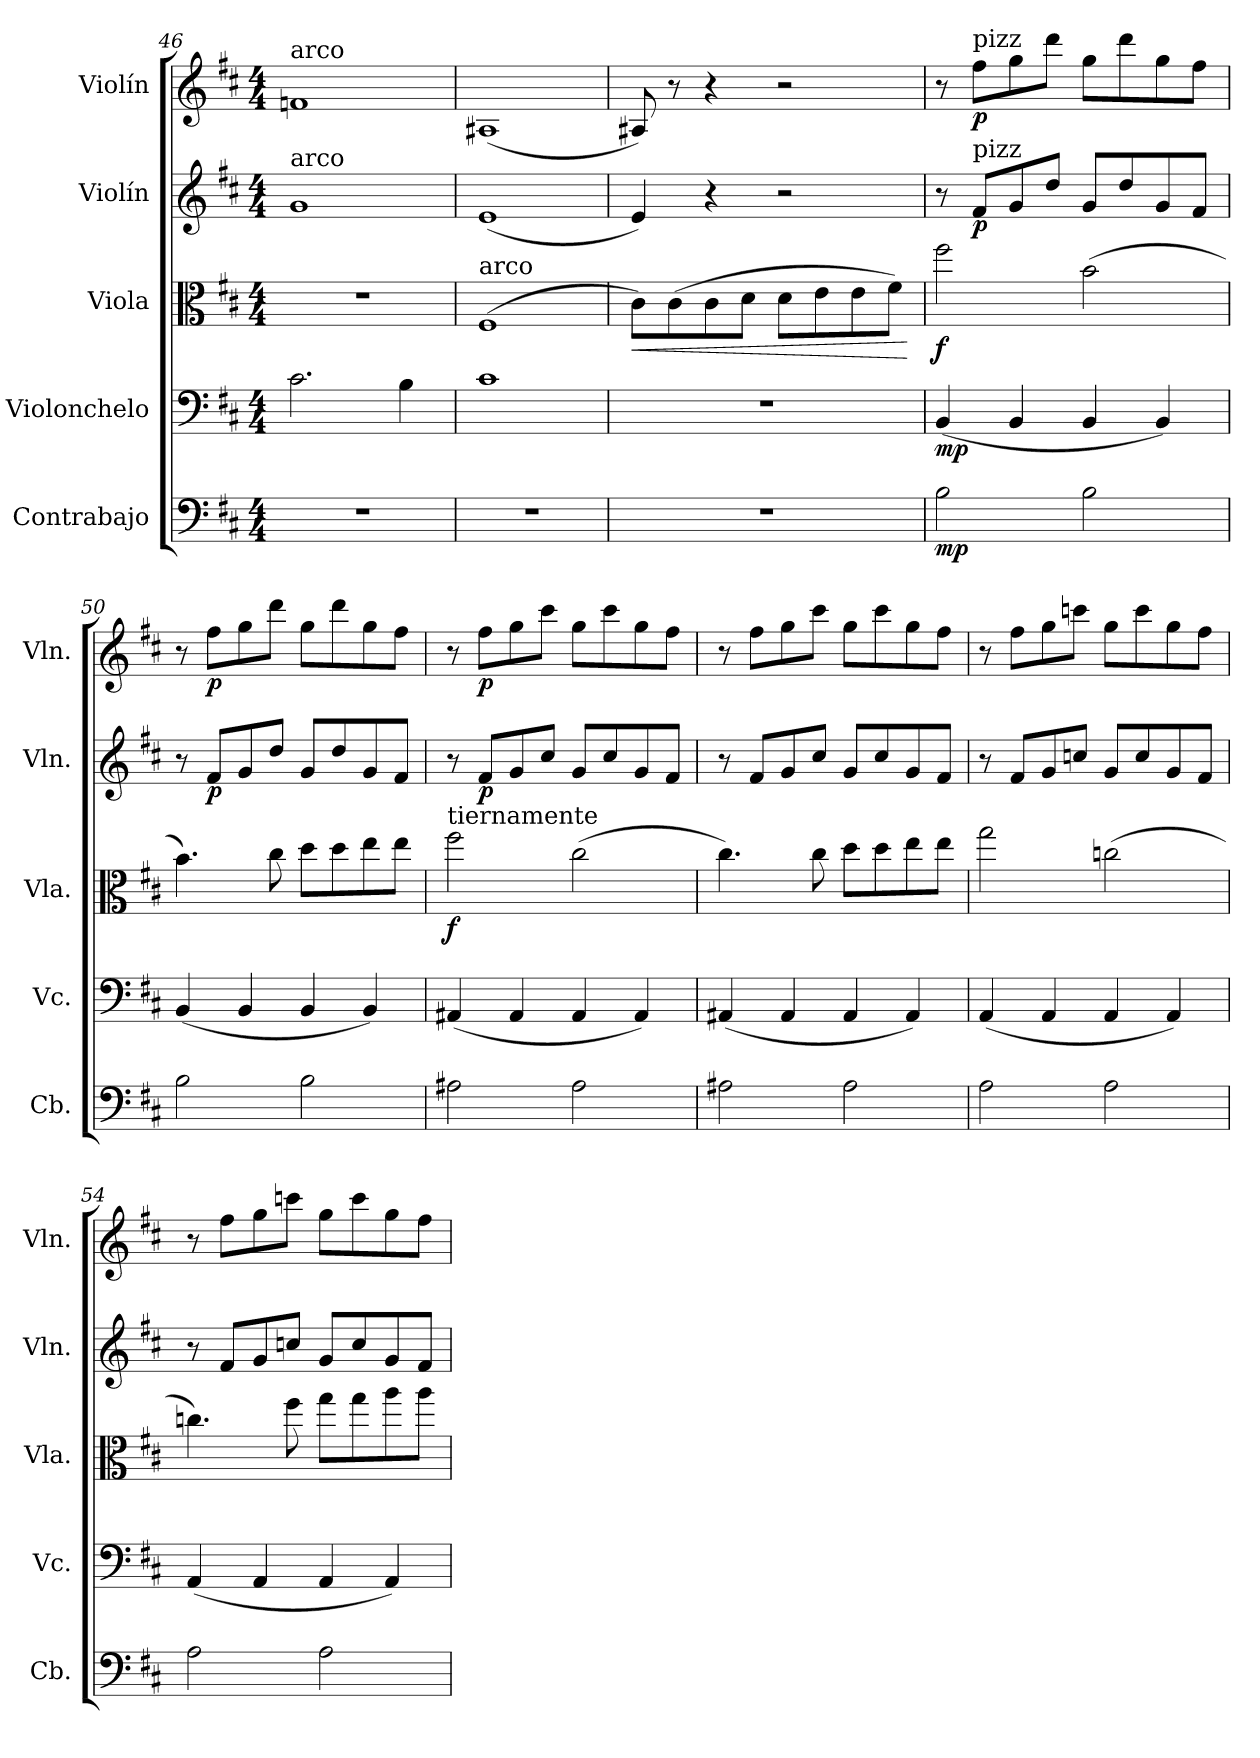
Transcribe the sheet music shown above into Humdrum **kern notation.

**kern	**dynam	**kern	**dynam	**kern	**dynam	**kern	**dynam	**kern	**dynam
*part5	*part5	*part4	*part4	*part3	*part3	*part2	*part2	*part1	*part1
*staff5	*staff5	*staff4	*staff4	*staff3	*staff3	*staff2	*staff2	*staff1	*staff1
*I"Contrabajo	*	*I"Violonchelo	*	*I"Viola	*	*I"Violín	*	*I"Violín	*
*I'Cb.	*	*I'Vc.	*	*I'Vla.	*	*I'Vln.	*	*I'Vln.	*
*clefF4	*	*clefF4	*	*clefC3	*	*clefG2	*	*clefG2	*
*ITrd7c12	*	*	*	*	*	*	*	*	*
*k[f#c#]	*	*k[f#c#]	*	*k[f#c#]	*	*k[f#c#]	*	*k[f#c#]	*
*M4/4	*	*M4/4	*	*M4/4	*	*M4/4	*	*M4/4	*
=46	=46	=46	=46	=46	=46	=46	=46	=46	=46
!	!	!	!	!	!	!	!	!LO:TX:a:t=arco	!
!	!	!	!	!	!	!LO:TX:a:t=arco	!	!	!
1r	.	2.c#\	.	1r	.	1g	.	1fn	.
.	.	4B\	.	.	.	.	.	.	.
=47	=47	=47	=47	=47	=47	=47	=47	=47	=47
!	!	!	!	!LO:TX:a:t=arco	!	!	!	!	!
1r	.	1c#	.	(1F#	.	(1e	.	(1A#X	.
!!LO:LB:g=z
=48	=48	=48	=48	=48	=48	=48	=48	=48	=48
!	!	!	!	!	!LO:HP:b	!	!	!	!
1r	.	1r	.	8c#\L)	<	4e/)	.	8A#X/)	.
.	.	.	.	(8c#\	.	.	.	8r	.
.	.	.	.	8c#\	.	4r	.	4r	.
.	.	.	.	8d\J	.	.	.	.	.
.	.	.	.	8d\L	.	2r	.	2r	.
.	.	.	.	8e\	.	.	.	.	.
.	.	.	.	8e\	.	.	.	.	.
.	.	.	.	8f#\J)	.	.	.	.	.
.	.	.	.	.	[	.	.	.	.
=49	=49	=49	=49	=49	=49	=49	=49	=49	=49
!	!LO:DY:b	!	!LO:DY:b	!	!LO:DY:b	!	!	!	!
2BB\	mp	(4BB/	mp	2ff#\	f	8r	.	8r	.
!	!	!	!	!	!	!	!	!LO:TX:a:t=pizz	!
!	!	!	!	!	!	!LO:TX:a:t=pizz	!	!	!
!	!	!	!	!	!	!	!LO:DY:b	!	!LO:DY:b
.	.	.	.	.	.	8f#/L	p	8ff#\L	p
.	.	4BB/	.	.	.	8g/	.	8gg\	.
.	.	.	.	.	.	8dd/J	.	8ddd\J	.
2BB\	.	4BB/	.	(2b\	.	8g/L	.	8gg\L	.
.	.	.	.	.	.	8dd/	.	8ddd\	.
.	.	4BB/)	.	.	.	8g/	.	8gg\	.
.	.	.	.	.	.	8f#/J	.	8ff#\J	.
=50	=50	=50	=50	=50	=50	=50	=50	=50	=50
2BB\	.	(4BB/	.	4.b\)	.	8r	.	8r	.
!	!	!	!	!	!	!	!LO:DY:b	!	!LO:DY:b
.	.	.	.	.	.	8f#/L	p	8ff#\L	p
.	.	4BB/	.	.	.	8g/	.	8gg\	.
.	.	.	.	8cc#\	.	8dd/J	.	8ddd\J	.
2BB\	.	4BB/	.	8dd\L	.	8g/L	.	8gg\L	.
.	.	.	.	8dd\	.	8dd/	.	8ddd\	.
.	.	4BB/)	.	8ee\	.	8g/	.	8gg\	.
.	.	.	.	8ee\J	.	8f#/J	.	8ff#\J	.
=51	=51	=51	=51	=51	=51	=51	=51	=51	=51
!	!	!	!	!LO:TX:a:t=tiernamente	!	!	!	!	!
!	!	!	!	!	!LO:DY:b	!	!	!	!
2AA#X\	.	(4AA#X/	.	2ff#\	f	8r	.	8r	.
!	!	!	!	!	!	!	!LO:DY:b	!	!LO:DY:b
.	.	.	.	.	.	8f#/L	p	8ff#\L	p
.	.	4AA#/	.	.	.	8g/	.	8gg\	.
.	.	.	.	.	.	8cc#/J	.	8ccc#\J	.
2AA#\	.	4AA#/	.	(2cc#\	.	8g/L	.	8gg\L	.
.	.	.	.	.	.	8cc#/	.	8ccc#\	.
.	.	4AA#/)	.	.	.	8g/	.	8gg\	.
.	.	.	.	.	.	8f#/J	.	8ff#\J	.
!!LO:PB:g=z
=52	=52	=52	=52	=52	=52	=52	=52	=52	=52
2AA#X\	.	(4AA#X/	.	4.cc#\)	.	8r	.	8r	.
.	.	.	.	.	.	8f#/L	.	8ff#\L	.
.	.	4AA#/	.	.	.	8g/	.	8gg\	.
.	.	.	.	8cc#\	.	8cc#/J	.	8ccc#\J	.
2AA#\	.	4AA#/	.	8dd\L	.	8g/L	.	8gg\L	.
.	.	.	.	8dd\	.	8cc#/	.	8ccc#\	.
.	.	4AA#/)	.	8ee\	.	8g/	.	8gg\	.
.	.	.	.	8ee\J	.	8f#/J	.	8ff#\J	.
=53	=53	=53	=53	=53	=53	=53	=53	=53	=53
2AA\	.	(4AA/	.	2gg\	.	8r	.	8r	.
.	.	.	.	.	.	8f#/L	.	8ff#\L	.
.	.	4AA/	.	.	.	8g/	.	8gg\	.
.	.	.	.	.	.	8ccn/J	.	8cccn\J	.
2AA\	.	4AA/	.	(2ccn\	.	8g/L	.	8gg\L	.
.	.	.	.	.	.	8cc/	.	8ccc\	.
.	.	4AA/)	.	.	.	8g/	.	8gg\	.
.	.	.	.	.	.	8f#/J	.	8ff#\J	.
=54	=54	=54	=54	=54	=54	=54	=54	=54	=54
2AA\	.	(4AA/	.	4.ccn\)	.	8r	.	8r	.
.	.	.	.	.	.	8f#/L	.	8ff#\L	.
.	.	4AA/	.	.	.	8g/	.	8gg\	.
.	.	.	.	8ff#\	.	8ccn/J	.	8cccn\J	.
2AA\	.	4AA/	.	8gg\L	.	8g/L	.	8gg\L	.
.	.	.	.	8gg\	.	8cc/	.	8ccc\	.
.	.	4AA/)	.	8aa\	.	8g/	.	8gg\	.
.	.	.	.	8aa\J	.	8f#/J	.	8ff#\J	.
=	=	=	=	=	=	=	=	=	=
*-	*-	*-	*-	*-	*-	*-	*-	*-	*-
